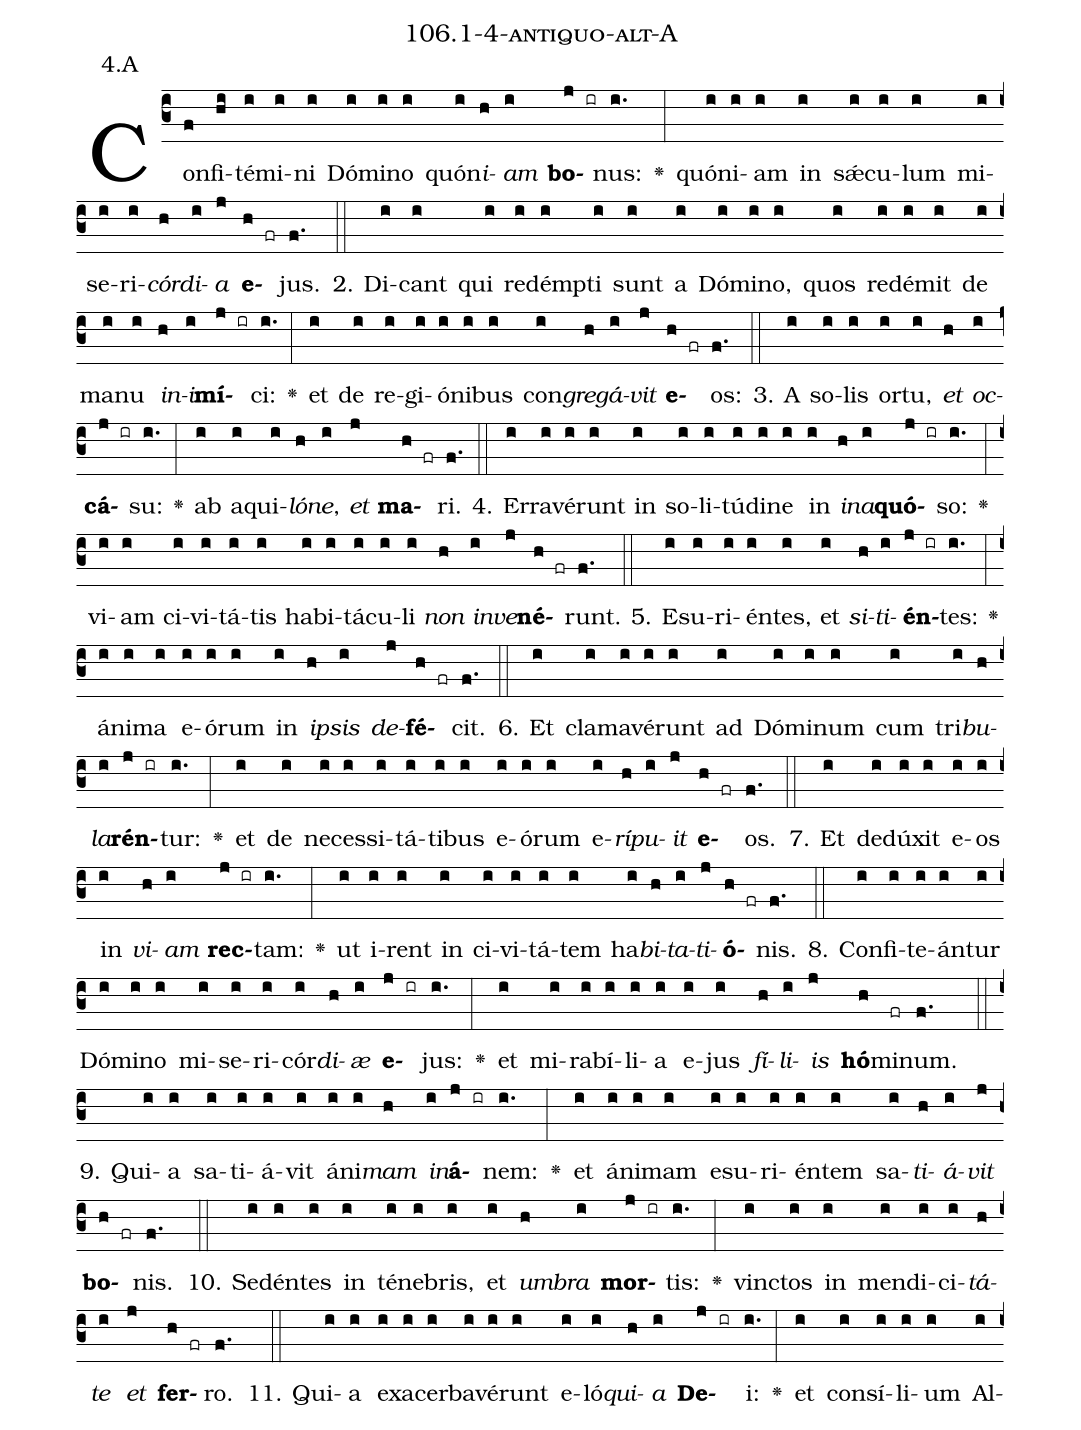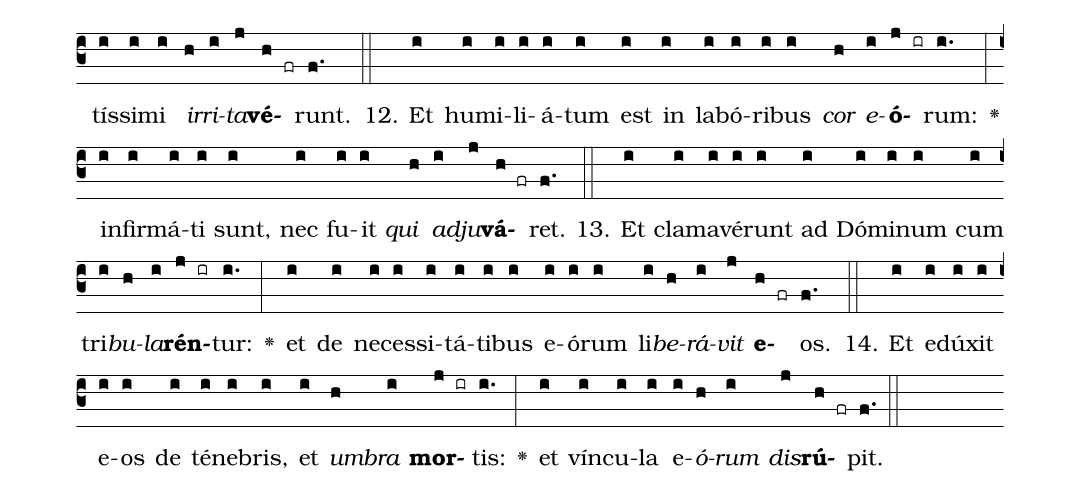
name: 106.1-4-antiquo-alt-A;
annotation: 4.A;
%%
(c3)Con(f)fi(hi)té(i)mi(i)ni(i) Dó(i)mi(i)no(i) quón(i)<i>i</i>(h)<i>am</i>(i) <b>bo</b>(j ir)nus:(i.) <v>\greheightstar</v>(:) quón(i)i(i)am(i) in(i) sǽ(i)cu(i)lum(i) mi(i)se(i)ri(i)<i>cór</i>(h)<i>di</i>(i)<i>a</i>(j) <b>e</b>(h fr)jus.(f.) (::)
2. Di(i)cant(i) qui(i) red(i)émp(i)ti(i) sunt(i) a(i) Dó(i)mi(i)no,(i) quos(i) red(i)é(i)mit(i) de(i) ma(i)nu(i) <i>in</i>(h)<i>i</i>(i)<b>mí</b>(j ir)ci:(i.) <v>\greheightstar</v>(:) et(i) de(i) re(i)gi(i)ó(i)ni(i)bus(i) con(i)<i>gre</i>(h)<i>gá</i>(i)<i>vit</i>(j) <b>e</b>(h fr)os:(f.) (::)
3. A(i) so(i)lis(i) or(i)tu,(i) <i>et</i>(h) <i>oc</i>(i)<b>cá</b>(j ir)su:(i.) <v>\greheightstar</v>(:) ab(i) a(i)qui(i)<i>ló</i>(h)<i>ne</i>,(i) <i>et</i>(j) <b>ma</b>(h fr)ri.(f.) (::)
4. Er(i)ra(i)vé(i)runt(i) in(i) so(i)li(i)tú(i)di(i)ne(i) in(i) <i>in</i>(h)<i>a</i>(i)<b>quó</b>(j ir)so:(i.) <v>\greheightstar</v>(:) vi(i)am(i) ci(i)vi(i)tá(i)tis(i) ha(i)bi(i)tá(i)cu(i)li(i) <i>non</i>(h) <i>in</i>(i)<i>ve</i>(j)<b>né</b>(h fr)runt.(f.) (::)
5. E(i)su(i)ri(i)én(i)tes,(i) et(i) <i>si</i>(h)<i>ti</i>(i)<b>én</b>(j ir)tes:(i.) <v>\greheightstar</v>(:) á(i)ni(i)ma(i) e(i)ó(i)rum(i) in(i) <i>ip</i>(h)<i>sis</i>(i) <i>de</i>(j)<b>fé</b>(h fr)cit.(f.) (::)
6. Et(i) cla(i)ma(i)vé(i)runt(i) ad(i) Dó(i)mi(i)num(i) cum(i) tri(i)<i>bu</i>(h)<i>la</i>(i)<b>rén</b>(j ir)tur:(i.) <v>\greheightstar</v>(:) et(i) de(i) ne(i)ces(i)si(i)tá(i)ti(i)bus(i) e(i)ó(i)rum(i) e(i)<i>rí</i>(h)<i>pu</i>(i)<i>it</i>(j) <b>e</b>(h fr)os.(f.) (::)
7. Et(i) de(i)dú(i)xit(i) e(i)os(i) in(i) <i>vi</i>(h)<i>am</i>(i) <b>rec</b>(j ir)tam:(i.) <v>\greheightstar</v>(:) ut(i) i(i)rent(i) in(i) ci(i)vi(i)tá(i)tem(i) ha(i)<i>bi</i>(h)<i>ta</i>(i)<i>ti</i>(j)<b>ó</b>(h fr)nis.(f.) (::)
8. Con(i)fi(i)te(i)án(i)tur(i) Dó(i)mi(i)no(i) mi(i)se(i)ri(i)cór(i)<i>di</i>(h)<i>æ</i>(i) <b>e</b>(j ir)jus:(i.) <v>\greheightstar</v>(:) et(i) mi(i)ra(i)bí(i)li(i)a(i) e(i)jus(i) <i>fí</i>(h)<i>li</i>(i)<i>is</i>(j) <b>hó</b>(h)mi(fr)num.(f.) (::)
9. Qui(i)a(i) sa(i)ti(i)á(i)vit(i) á(i)ni(i)<i>mam</i>(h) <i>in</i>(i)<b>á</b>(j ir)nem:(i.) <v>\greheightstar</v>(:) et(i) á(i)ni(i)mam(i) e(i)su(i)ri(i)én(i)tem(i) sa(i)<i>ti</i>(h)<i>á</i>(i)<i>vit</i>(j) <b>bo</b>(h fr)nis.(f.) (::)
10. Se(i)dén(i)tes(i) in(i) té(i)ne(i)bris,(i) et(i) <i>um</i>(h)<i>bra</i>(i) <b>mor</b>(j ir)tis:(i.) <v>\greheightstar</v>(:) vinc(i)tos(i) in(i) men(i)di(i)ci(i)<i>tá</i>(h)<i>te</i>(i) <i>et</i>(j) <b>fer</b>(h fr)ro.(f.) (::)
11. Qui(i)a(i) ex(i)a(i)cer(i)ba(i)vé(i)runt(i) e(i)ló(i)<i>qui</i>(h)<i>a</i>(i) <b>De</b>(j ir)i:(i.) <v>\greheightstar</v>(:) et(i) con(i)sí(i)li(i)um(i) Al(i)tís(i)si(i)mi(i) <i>ir</i>(h)<i>ri</i>(i)<i>ta</i>(j)<b>vé</b>(h fr)runt.(f.) (::)
12. Et(i) hu(i)mi(i)li(i)á(i)tum(i) est(i) in(i) la(i)bó(i)ri(i)bus(i) <i>cor</i>(h) <i>e</i>(i)<b>ó</b>(j ir)rum:(i.) <v>\greheightstar</v>(:) in(i)fir(i)má(i)ti(i) sunt,(i) nec(i) fu(i)it(i) <i>qui</i>(h) <i>ad</i>(i)<i>ju</i>(j)<b>vá</b>(h fr)ret.(f.) (::)
13. Et(i) cla(i)ma(i)vé(i)runt(i) ad(i) Dó(i)mi(i)num(i) cum(i) tri(i)<i>bu</i>(h)<i>la</i>(i)<b>rén</b>(j ir)tur:(i.) <v>\greheightstar</v>(:) et(i) de(i) ne(i)ces(i)si(i)tá(i)ti(i)bus(i) e(i)ó(i)rum(i) li(i)<i>be</i>(h)<i>rá</i>(i)<i>vit</i>(j) <b>e</b>(h fr)os.(f.) (::)
14. Et(i) e(i)dú(i)xit(i) e(i)os(i) de(i) té(i)ne(i)bris,(i) et(i) <i>um</i>(h)<i>bra</i>(i) <b>mor</b>(j ir)tis:(i.) <v>\greheightstar</v>(:) et(i) vín(i)cu(i)la(i) e(i)<i>ó</i>(h)<i>rum</i>(i) <i>dis</i>(j)<b>rú</b>(h fr)pit.(f.) (::)
